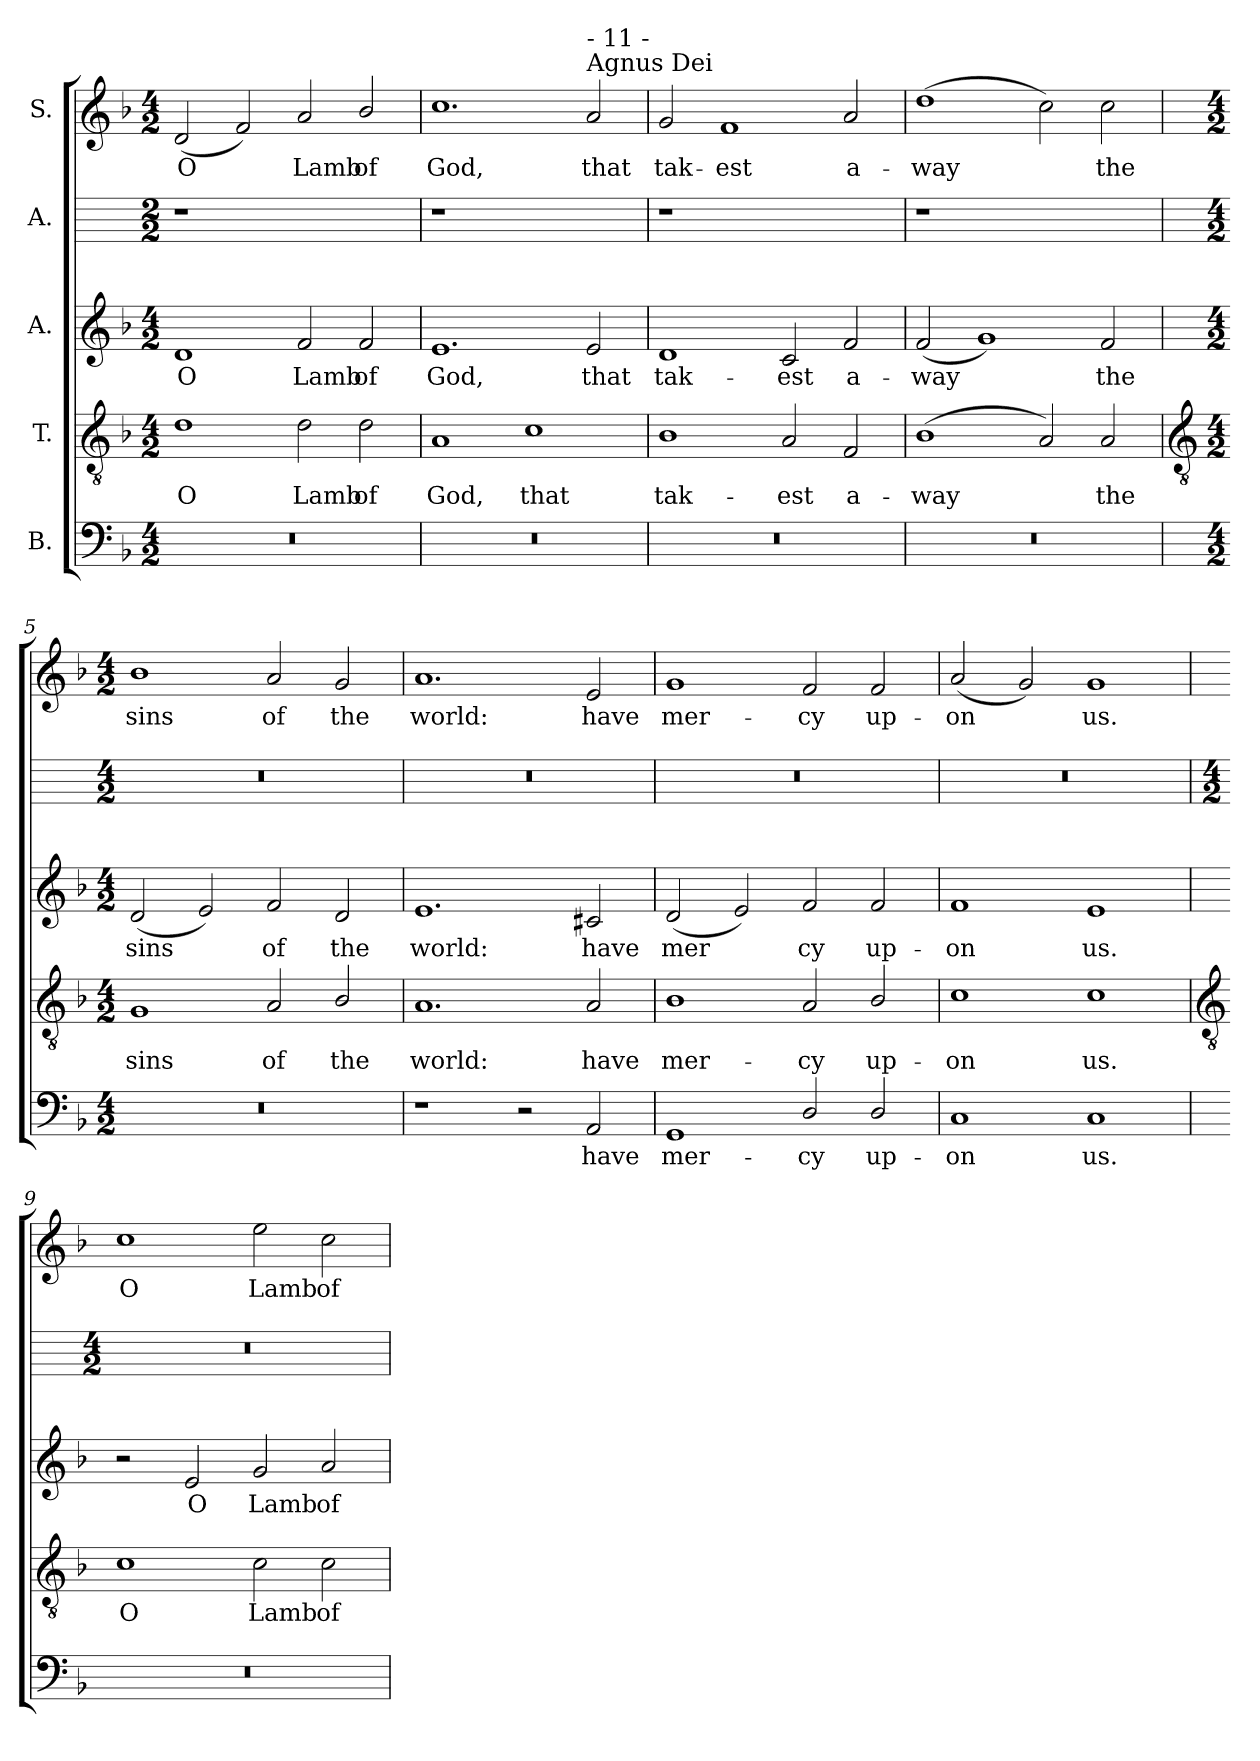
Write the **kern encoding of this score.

**kern	**text	**kern	**text	**kern	**text	**kern	**kern	**text
*part5	*part5	*part4	*part4	*part3	*part3	*part2	*part1	*part1
*staff5	*staff5	*staff4	*staff4	*staff3	*staff3	*staff2	*staff1	*staff1
*I"B.	*	*I"T.	*	*I"A.	*	*I"A.	*I"S.	*
*clefF4	*	*clefGv2	*	*clefG2	*	*	*clefG2	*
*k[b-]	*	*k[b-]	*	*k[b-]	*	*	*k[b-]	*
*F:	*	*F:	*	*F:	*	*	*F:	*
*M4/2	*	*M4/2	*	*M4/2	*	*M2/2	*M4/2	*
=1	=1	=1	=1	=1	=1	=1	=1	=1
!	!	!	!LO:LY:b	!	!LO:LY:b	!	!	!LO:LY:b
0r	.	1d	O	1d	O	1r	(<2d	O
.	.	.	.	.	.	.	2f)	.
!	!	!	!LO:LY:b	!	!LO:LY:b	!	!	!LO:LY:b
.	.	2d	Lamb	2f	Lamb	1ryy	2a	Lamb
!	!	!	!LO:LY:b	!	!LO:LY:b	!	!	!LO:LY:b
.	.	2d	of	2f	of	.	2b-/	of
=2	=2	=2	=2	=2	=2	=2	=2	=2
!	!	!	!LO:LY:b	!	!LO:LY:b	!	!	!LO:LY:b
0r	.	1A	God,	1.e	God,	1r	1.cc	God,
!	!	!	!LO:LY:b	!	!	!	!	!
.	.	1c	that	.	.	1ryy	.	.
!	!	!	!	!	!	!	!LO:TX:a:t=Agnus Dei	!
!	!	!	!	!	!	!	!LO:TX:a:t=- 11 -	!
!	!	!	!	!	!LO:LY:b	!	!	!LO:LY:b
.	.	.	.	2e	that	.	2a	that
=3	=3	=3	=3	=3	=3	=3	=3	=3
!	!	!	!LO:LY:b	!	!LO:LY:b	!	!	!LO:LY:b
0r	.	1B-	tak-	1d	tak-	1r	2g	tak-
!	!	!	!	!	!	!	!	!LO:LY:b
.	.	.	.	.	.	.	1f	-est
!	!	!	!LO:LY:b	!	!LO:LY:b	!	!	!
.	.	2A	-est	2c	-est	1ryy	.	.
!	!	!	!LO:LY:b	!	!LO:LY:b	!	!	!LO:LY:b
.	.	2F	a-	2f	a-	.	2a	a-
=4	=4	=4	=4	=4	=4	=4	=4	=4
!	!	!	!LO:LY:b	!	!LO:LY:b	!	!	!LO:LY:b
0r	.	(<1B-	-way	(<2f	-way	1r	(>1dd	-way
.	.	.	.	1g)	.	.	.	.
.	.	2A)	.	.	.	1ryy	2cc)	.
!	!	!	!LO:LY:b	!	!LO:LY:b	!	!	!LO:LY:b
.	.	2A	the	2f	the	.	2cc	the
!!LO:LB:g=z
=5	=5	=5	=5	=5	=5	=5	=5	=5
*	*	*clefGv2	*	*	*	*	*	*
*M4/2	*	*M4/2	*	*M4/2	*	*M4/2	*M4/2	*
!	!	!	!LO:LY:b	!	!LO:LY:b	!	!	!LO:LY:b
0r	.	1G	sins	(<2d	sins	0r	1b-	sins
.	.	.	.	2e)	.	.	.	.
!	!	!	!LO:LY:b	!	!LO:LY:b	!	!	!LO:LY:b
.	.	2A	of	2f	of	.	2a	of
!	!	!	!LO:LY:b	!	!LO:LY:b	!	!	!LO:LY:b
.	.	2B-/	the	2d	the	.	2g	the
=6	=6	=6	=6	=6	=6	=6	=6	=6
!	!	!	!LO:LY:b	!	!LO:LY:b	!	!	!LO:LY:b
1r	.	1.A/	world:	1.e	world:	0r	1.a	world:
2r	.	.	.	.	.	.	.	.
!	!LO:LY:b	!	!LO:LY:b	!	!LO:LY:b	!	!	!LO:LY:b
2AA	have	2A/	have	2c#X	have	.	2e	have
=7	=7	=7	=7	=7	=7	=7	=7	=7
!	!LO:LY:b	!	!LO:LY:b	!	!LO:LY:b	!	!	!LO:LY:b
1GG	mer-	1B-/	mer-	(<2d	mer	0r	1g	mer-
.	.	.	.	2e)	.	.	.	.
!	!LO:LY:b	!	!LO:LY:b	!	!LO:LY:b	!	!	!LO:LY:b
2D/	-cy	2A/	-cy	2f	cy	.	2f	-cy
!	!LO:LY:b	!	!LO:LY:b	!	!LO:LY:b	!	!	!LO:LY:b
2D/	up-	2B-/	up-	2f	up-	.	2f	up-
=8	=8	=8	=8	=8	=8	=8	=8	=8
!	!LO:LY:b	!	!LO:LY:b	!	!LO:LY:b	!	!	!LO:LY:b
1C	-on	1c	-on	1f	-on	0r	(<2a	-on
.	.	.	.	.	.	.	2g)	.
!	!LO:LY:b	!	!LO:LY:b	!	!LO:LY:b	!	!	!LO:LY:b
1C	us.	1c	us.	1e	us.	.	1g	us.
!!LO:LB:g=z
=9	=9	=9	=9	=9	=9	=9	=9	=9
*	*	*clefGv2	*	*	*	*	*	*
*	*	*	*	*	*	*M4/2	*	*
!	!	!	!LO:LY:b	!	!	!	!	!LO:LY:b
0r	.	1c	O	2r	.	0r	1cc	O
!	!	!	!	!	!LO:LY:b	!	!	!
.	.	.	.	2e	O	.	.	.
!	!	!	!LO:LY:b	!	!LO:LY:b	!	!	!LO:LY:b
.	.	2c	Lamb	2g	Lamb	.	2ee	Lamb
!	!	!	!LO:LY:b	!	!LO:LY:b	!	!	!LO:LY:b
.	.	2c	of	2a	of	.	2cc	of
=	=	=	=	=	=	=	=	=
*-	*-	*-	*-	*-	*-	*-	*-	*-
